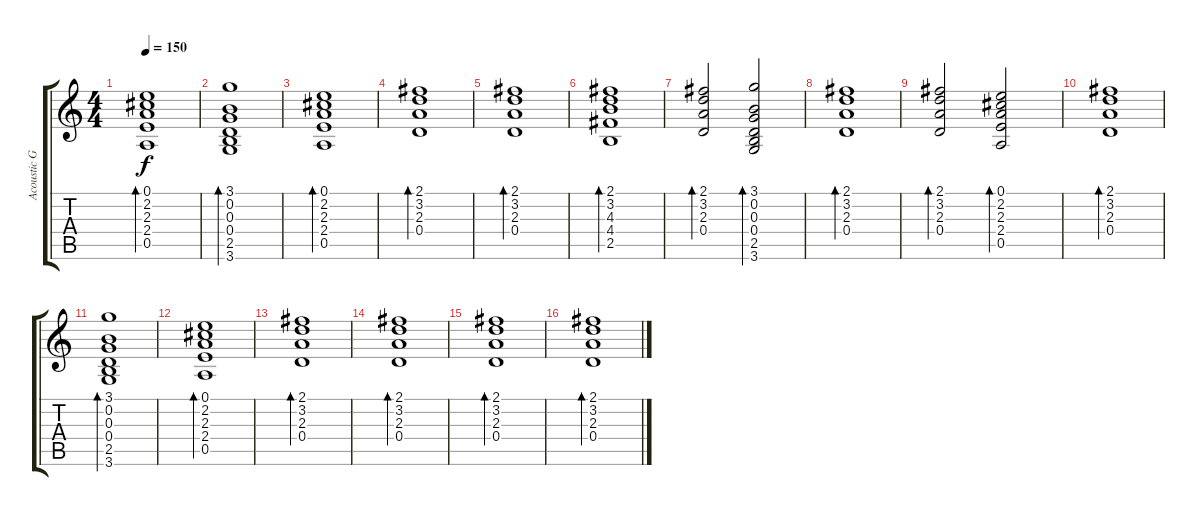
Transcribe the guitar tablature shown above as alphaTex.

\track ("Acoustic Guitar" "Acoustic G") {instrument acousticguitarsteel}
\staff {score tabs}
\tuning (E4 B3 G3 D3 A2 E2) {hide}
\ts (4 4)
\tempo 150
\clef g2
\ks c
(0.1 2.2 2.3 2.4 0.5).1{bd 240 dy f} |
(3.1 0.2 0.3 0.4 2.5 3.6).1{bd 240} |
(0.1 2.2 2.3 2.4 0.5).1{bd 240} |
(2.1 3.2 2.3 0.4).1{bd 240} |
(2.1 3.2 2.3 0.4).1{bd 240} |
(2.1 3.2 4.3 4.4 2.5).1{bd 240} |
(2.1 3.2 2.3 0.4).2{bd 240} (3.1 0.2 0.3 0.4 2.5 3.6).2{bd 240} |
(2.1 3.2 2.3 0.4).1{bd 240} |
(2.1 3.2 2.3 0.4).2{bd 240} (0.1 2.2 2.3 2.4 0.5).2{bd 240} |
(2.1 3.2 2.3 0.4).1{bd 240} |
(3.1 0.2 0.3 0.4 2.5 3.6).1{bd 240} |
(0.1 2.2 2.3 2.4 0.5).1{bd 240} |
(2.1 3.2 2.3 0.4).1{bd 240} |
(2.1 3.2 2.3 0.4).1{bd 240} |
(2.1 3.2 2.3 0.4).1{bd 240} |
(2.1 3.2 2.3 0.4).1{bd 240}
